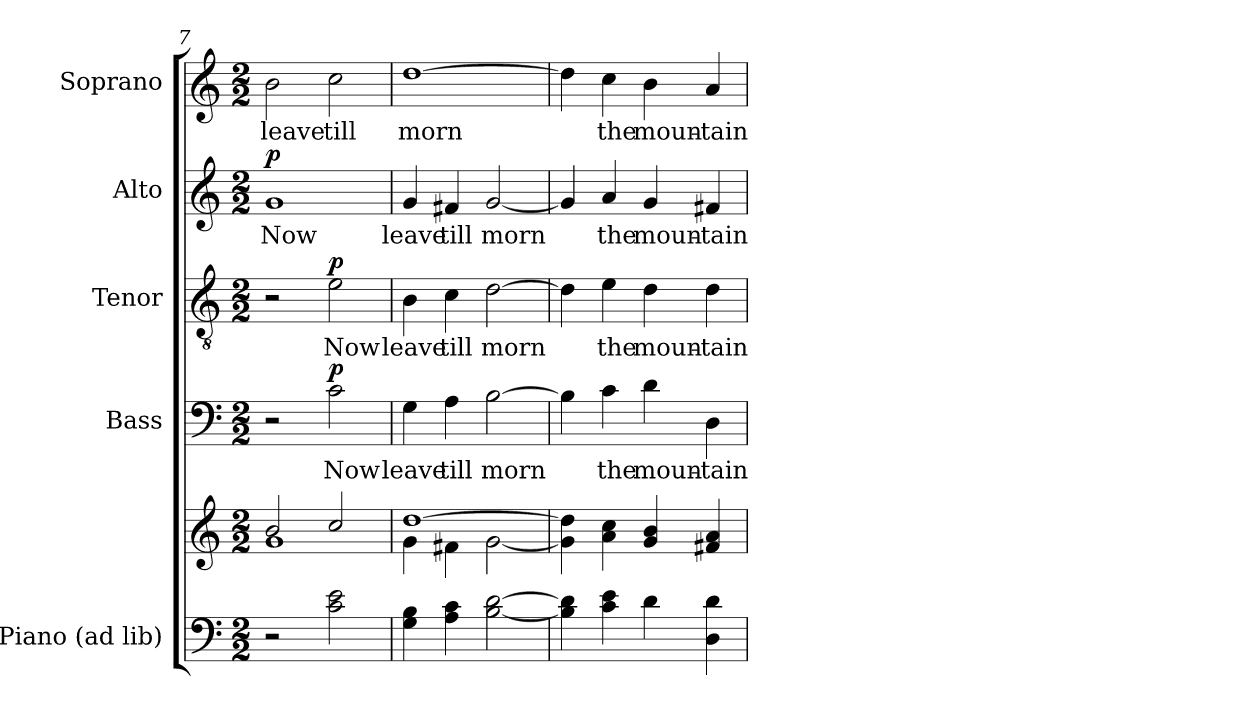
**kern	**kern	**kern	**text	**dynam	**kern	**text	**dynam	**kern	**text	**dynam	**kern	**text
*part5	*part5	*part4	*part4	*part4	*part3	*part3	*part3	*part2	*part2	*part2	*part1	*part1
*staff6	*staff5	*staff4	*staff4	*staff4	*staff3	*staff3	*staff3	*staff2	*staff2	*staff2	*staff1	*staff1
*I"Piano (ad lib)	*	*I"Bass	*	*	*I"Tenor	*	*	*I"Alto	*	*	*I"Soprano	*
*I'Pno.	*	*I'B.	*	*	*I'T.	*	*	*I'A.	*	*	*I'S.	*
*clefF4	*clefG2	*clefF4	*	*	*clefGv2	*	*	*clefG2	*	*	*clefG2	*
*	*	*	*	*	*ITrd7c12	*	*	*	*	*	*	*
*k[]	*k[]	*k[]	*	*	*k[]	*	*	*k[]	*	*	*k[]	*
*C:	*C:	*C:	*	*	*C:	*	*	*C:	*	*	*C:	*
*M2/2	*M2/2	*M2/2	*	*	*M2/2	*	*	*M2/2	*	*	*M2/2	*
=7	=7	=7	=7	=7	=7	=7	=7	=7	=7	=7	=7	=7
*	*^	*	*	*	*	*	*	*	*	*	*	*
!	!	!	!	!	!	!	!	!	!	!LO:LY:b:color=#000000	!	!	!
!	!	!	!	!	!	!	!	!	!	!	!	!	!LO:LY:b:color=#000000
2r	2bi/	1gi	2r	.	.	2r	.	.	1gi	Now	p	2bi\	leave
!	!	!	!	!LO:LY:b:color=#000000	!	!	!	!	!	!	!	!	!
!	!	!	!	!	!	!	!LO:LY:b:color=#000000	!	!	!	!	!	!
!	!	!	!	!	!	!	!	!	!	!	!	!	!LO:LY:b:color=#000000
2ci\ 2ei	2cci/	.	2ci\	Now	p	2Ei\	Now	p	.	.	.	2cci\	till
=8	=8	=8	=8	=8	=8	=8	=8	=8	=8	=8	=8	=8	=8
!	!	!	!	!LO:LY:b:color=#000000	!	!	!	!	!	!	!	!	!
!	!	!	!	!	!	!	!LO:LY:b:color=#000000	!	!	!	!	!	!
!	!	!	!	!	!	!	!	!	!	!LO:LY:b:color=#000000	!	!	!
!	!	!	!	!	!	!	!	!	!	!	!	!	!LO:LY:b:color=#000000
4Gi\ 4Bi	[>1ddi	4gi\	4Gi\	leave	.	4BBi\	leave	.	4gi/	leave	.	[>1ddi	morn
!	!	!	!	!LO:LY:b:color=#000000	!	!	!	!	!	!	!	!	!
!	!	!	!	!	!	!	!LO:LY:b:color=#000000	!	!	!	!	!	!
!	!	!	!	!	!	!	!	!	!	!LO:LY:b:color=#000000	!	!	!
4Ai\ 4ci	.	4f#Xi\	4Ai\	till	.	4Ci\	till	.	4f#Xi/	till	.	.	.
!	!	!	!	!LO:LY:b:color=#000000	!	!	!	!	!	!	!	!	!
!	!	!	!	!	!	!	!LO:LY:b:color=#000000	!	!	!	!	!	!
!	!	!	!	!	!	!	!	!	!	!LO:LY:b:color=#000000	!	!	!
[<2Bi\ [>2di	.	[<2gi\	[>2Bi\	morn	.	[>2Di\	morn	.	[<2gi/	morn	.	.	.
*	*v	*v	*	*	*	*	*	*	*	*	*	*	*
=9	=9	=9	=9	=9	=9	=9	=9	=9	=9	=9	=9	=9
4Bi\] 4di]	4gi\] 4ddi]	4Bi\]	.	.	4Di\]	.	.	4gi/]	.	.	4ddi\]	.
!	!	!	!LO:LY:b:color=#000000	!	!	!	!	!	!	!	!	!
!	!	!	!	!	!	!LO:LY:b:color=#000000	!	!	!	!	!	!
!	!	!	!	!	!	!	!	!	!LO:LY:b:color=#000000	!	!	!
!	!	!	!	!	!	!	!	!	!	!	!	!LO:LY:b:color=#000000
4ci\ 4ei	4ai\ 4cci	4ci\	the	.	4Ei\	the	.	4ai/	the	.	4cci\	the
!	!	!	!LO:LY:b:color=#000000	!	!	!	!	!	!	!	!	!
!	!	!	!	!	!	!LO:LY:b:color=#000000	!	!	!	!	!	!
!	!	!	!	!	!	!	!	!	!LO:LY:b:color=#000000	!	!	!
!	!	!	!	!	!	!	!	!	!	!	!	!LO:LY:b:color=#000000
4di\	4gi/ 4bi	4di\	moun-	.	4Di\	moun-	.	4gi/	moun-	.	4bi\	moun-
!	!	!	!LO:LY:b:color=#000000	!	!	!	!	!	!	!	!	!
!	!	!	!	!	!	!LO:LY:b:color=#000000	!	!	!	!	!	!
!	!	!	!	!	!	!	!	!	!LO:LY:b:color=#000000	!	!	!
!	!	!	!	!	!	!	!	!	!	!	!	!LO:LY:b:color=#000000
4Di\ 4di	4f#Xi/ 4ai	4Di\	-tain	.	4Di\	-tain	.	4f#Xi/	-tain	.	4ai/	-tain
=	=	=	=	=	=	=	=	=	=	=	=	=
*-	*-	*-	*-	*-	*-	*-	*-	*-	*-	*-	*-	*-
